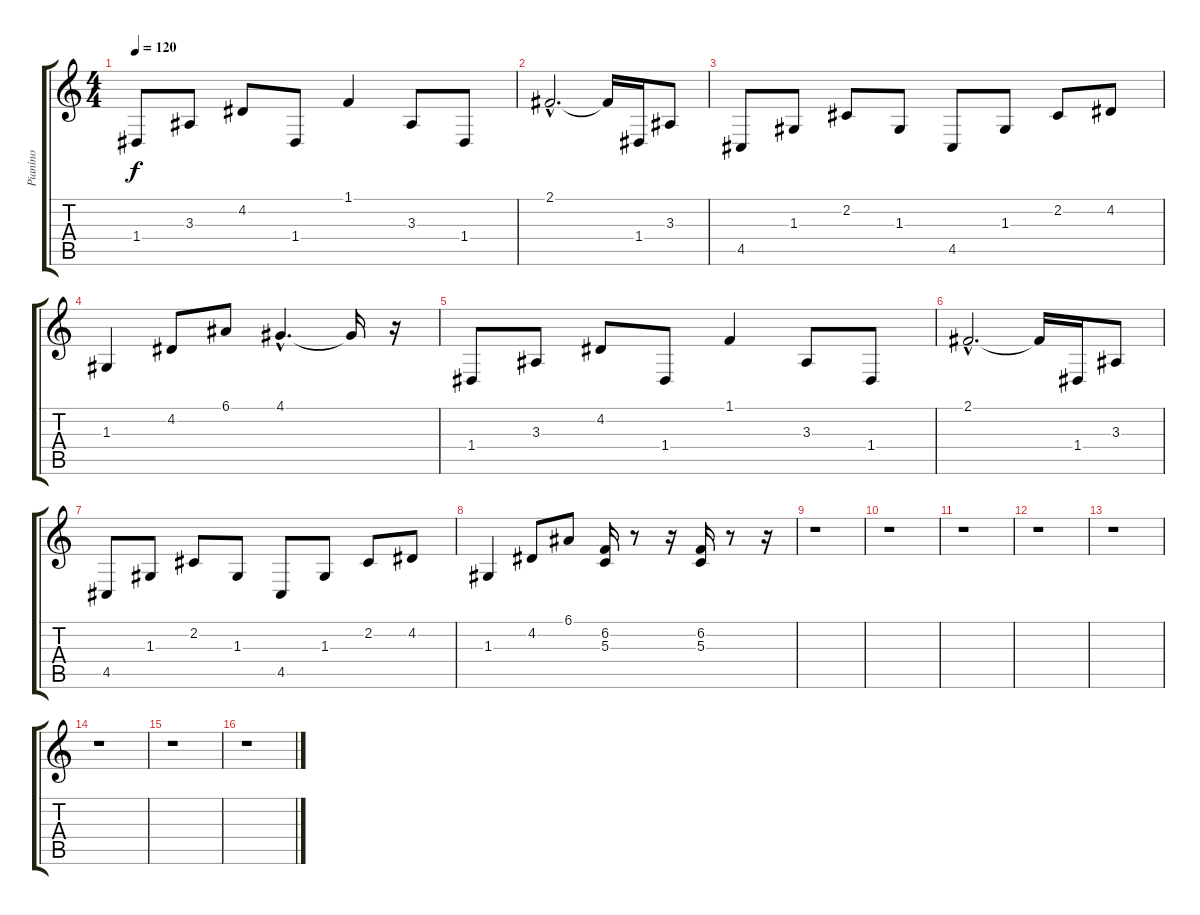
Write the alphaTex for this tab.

\track ("Pianino" "Pianino") {instrument acousticgrandpiano}
\staff {score tabs}
\tuning (E4 B3 G3 D3 A2 E2) {hide}
\ts (4 4)
\tempo 120
\clef g2
\ks c
1.4.8{dy f} 3.3.8 4.2.8 1.4.8 1.1.4 3.3.8 1.4.8 |
2.1{hac}.2{d} 2.1{t}.16 1.4.16 3.3.8 |
4.5.8 1.3.8 2.2.8 1.3.8 4.5.8 1.3.8 2.2.8 4.2.8 |
1.3.4 4.2.8 6.1.8 4.1{hac}.4{d} 4.1{t}.16 r.16 |
1.4.8 3.3.8 4.2.8 1.4.8 1.1.4 3.3.8 1.4.8 |
2.1{hac}.2{d} 2.1{t}.16 1.4.16 3.3.8 |
4.5.8 1.3.8 2.2.8 1.3.8 4.5.8 1.3.8 2.2.8 4.2.8 |
1.3.4 4.2.8 6.1.8 (6.2 5.3).16 r.8 r.16 (6.2 5.3).16 r.8 r.16 |
r.1 |
r.1 |
r.1 |
r.1 |
r.1 |
r.1 |
r.1 |
r.1
